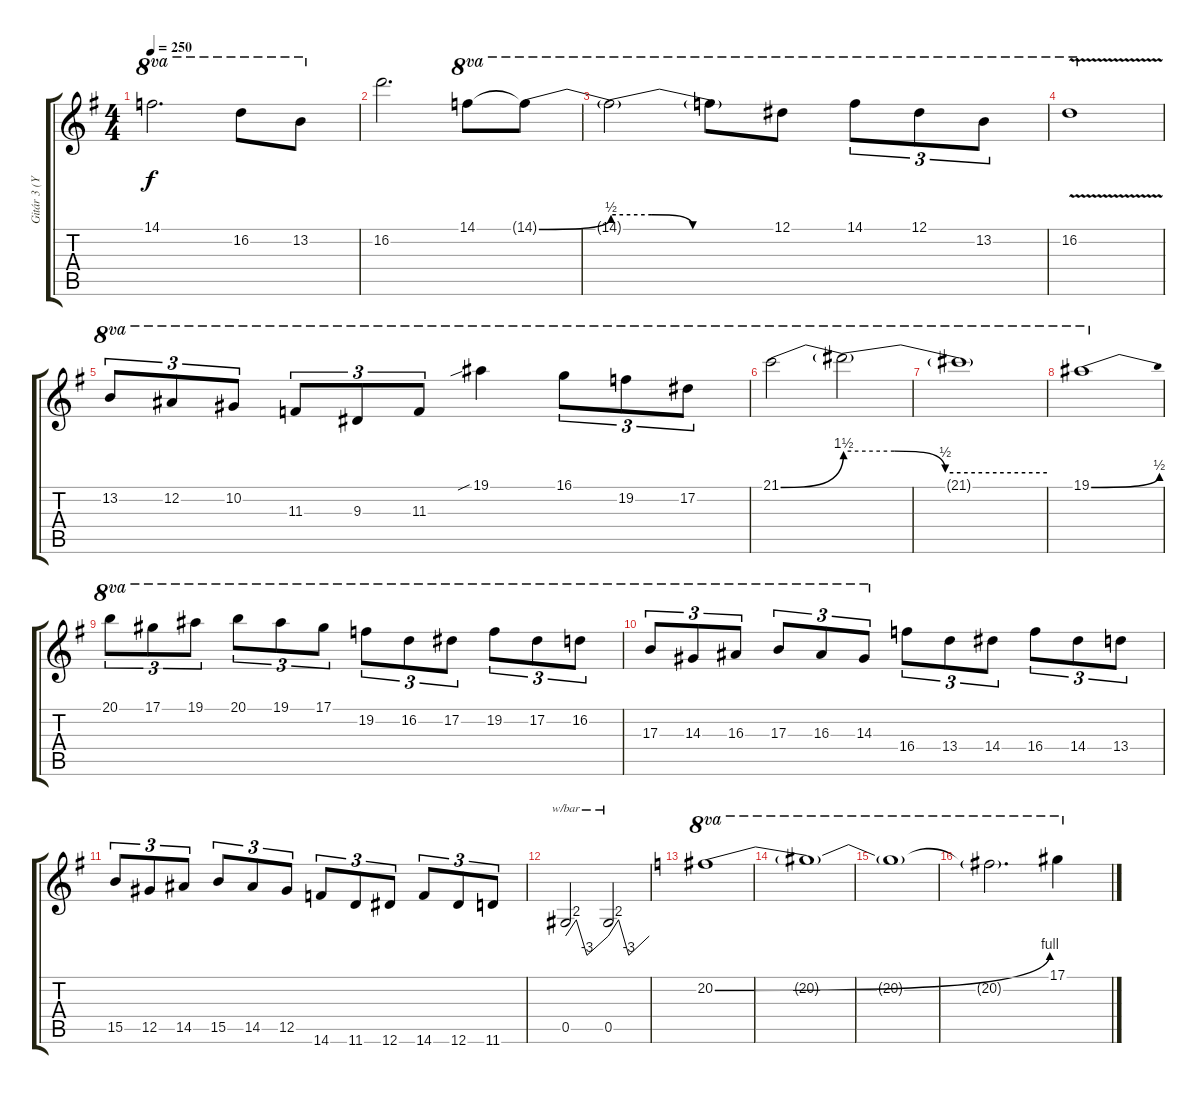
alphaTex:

\track ("Gitár 3 (Yngwie Malmsteen)" "Gitár 3 (Y") {instrument distortionguitar}
\staff {score tabs}
\tuning (Eb4 Bb3 Gb3 Db3 Ab2 Eb2) {hide}
\ts (4 4)
\tempo 250
\clef g2
\ks g
14.1{t}.2{d ot 8va dy f} 16.2.8{ot 8va} 13.2.8{ot 8va} |
16.2.2{d} 14.1.8{ot 8va} 14.1{be (bend 0 0 60 2) t}.8{ot 8va} |
14.1{be (custom 0 2 15 2 30 0 60 0) t}.2{ot 8va} 14.1{t}.8{ot 8va} 12.1.8{ot 8va} 14.1.8{tu (3 2) ot 8va} 12.1.8{tu (3 2) ot 8va} 13.2.8{tu (3 2) ot 8va} |
16.2{v}.1{ot 8va} |
13.2.8{tu (3 2) ot 8va} 12.2.8{tu (3 2) ot 8va} 10.2.8{tu (3 2) ot 8va} 11.3.8{tu (3 2) ot 8va} 9.3.8{tu (3 2) ot 8va} 11.3.8{tu (3 2) ot 8va} 19.1{sib}.4{ot 8va} 16.1.8{tu (3 2) ot 8va} 19.2.8{tu (3 2) ot 8va} 17.2.8{tu (3 2) ot 8va} |
21.1{be (bend 0 0 60 6)}.2{ot 8va} 21.1{be (custom 0 6 15 6 30 2 60 2) t}.2{ot 8va} |
21.1{t}.1{ot 8va} |
19.1{be (bend 0 0 60 2)}.1{ot 8va} |
20.1.8{tu (3 2) ot 8va} 17.1.8{tu (3 2) ot 8va} 19.1.8{tu (3 2) ot 8va} 20.1.8{tu (3 2) ot 8va} 19.1.8{tu (3 2) ot 8va} 17.1.8{tu (3 2) ot 8va} 19.2.8{tu (3 2) ot 8va} 16.2.8{tu (3 2) ot 8va} 17.2.8{tu (3 2) ot 8va} 19.2.8{tu (3 2) ot 8va} 17.2.8{tu (3 2) ot 8va} 16.2.8{tu (3 2) ot 8va} |
17.3.8{tu (3 2) ot 8va} 14.3.8{tu (3 2) ot 8va} 16.3.8{tu (3 2) ot 8va} 17.3.8{tu (3 2) ot 8va} 16.3.8{tu (3 2) ot 8va} 14.3.8{tu (3 2) ot 8va} 16.4.8{tu (3 2)} 13.4.8{tu (3 2)} 14.4.8{tu (3 2)} 16.4.8{tu (3 2)} 14.4.8{tu (3 2)} 13.4.8{tu (3 2)} |
15.5.8{tu (3 2)} 12.5.8{tu (3 2)} 14.5.8{tu (3 2)} 15.5.8{tu (3 2)} 14.5.8{tu (3 2)} 12.5.8{tu (3 2)} 14.6.8{tu (3 2)} 11.6.8{tu (3 2)} 12.6.8{tu (3 2)} 14.6.8{tu (3 2)} 12.6.8{tu (3 2)} 11.6.8{tu (3 2)} |
0.5.2{tbe (custom default 0 0 15 8 30 -12 60 0)} 0.5.2{tbe (custom default 0 0 15 8 30 -12 60 0)} |
\ks c
20.2{be (bend 0 0 60 4)}.1{ot 8va} |
20.2{t}.1{ot 8va} |
20.2{t}.1{ot 8va} |
20.2{t}.2{d ot 8va} 17.1.4{ot 8va}
